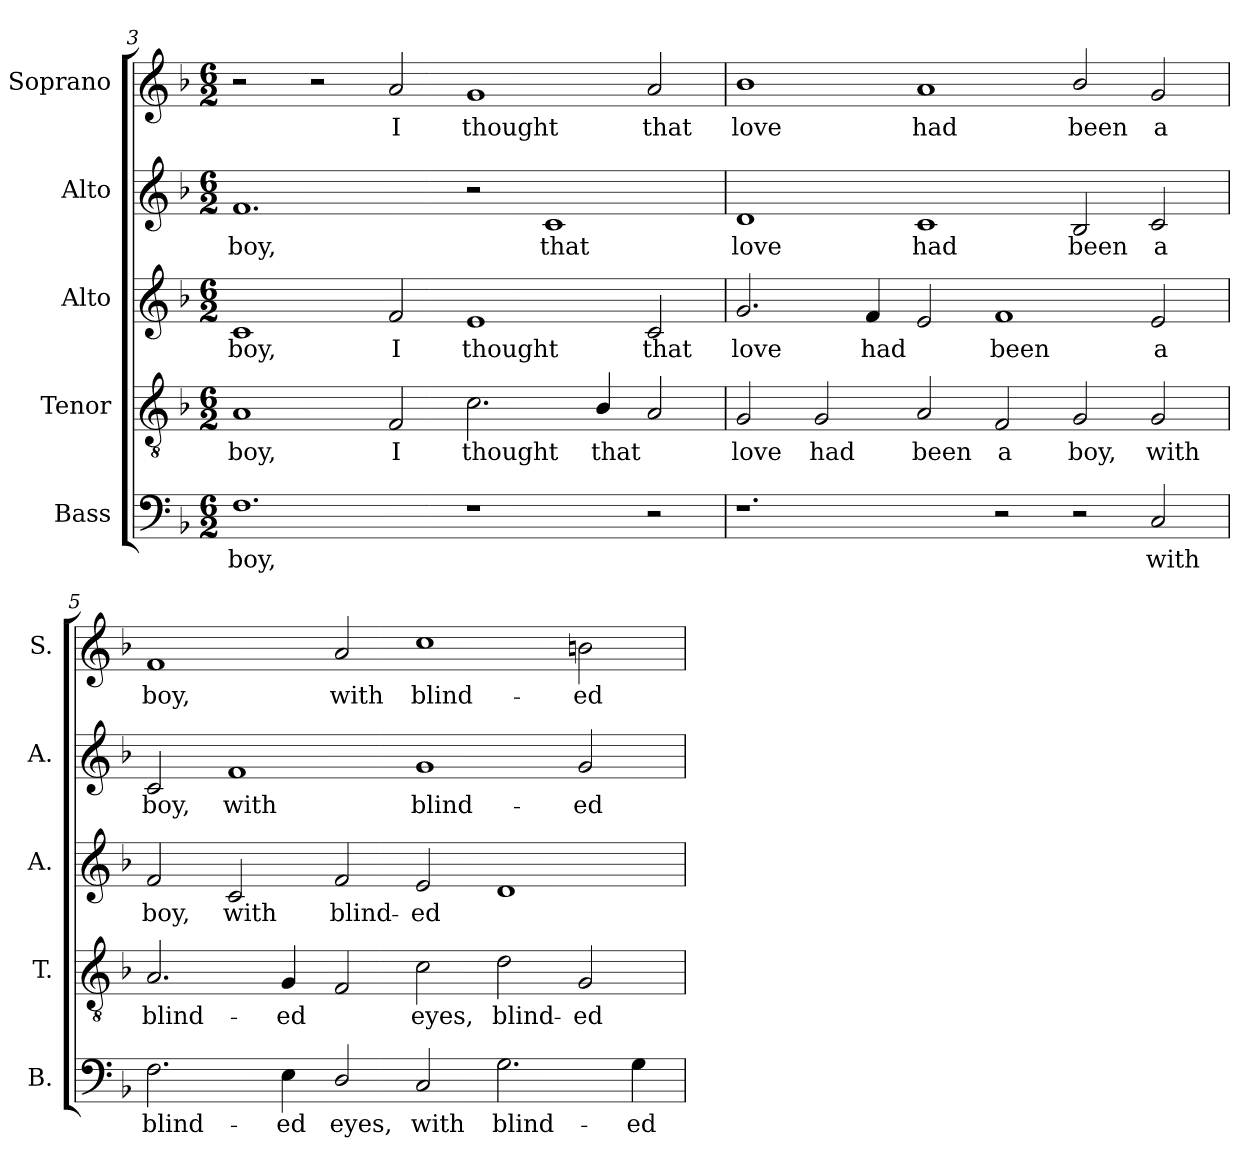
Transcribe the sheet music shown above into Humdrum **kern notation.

**kern	**text	**kern	**text	**kern	**text	**kern	**text	**kern	**text
*part5	*part5	*part4	*part4	*part3	*part3	*part2	*part2	*part1	*part1
*staff5	*staff5	*staff4	*staff4	*staff3	*staff3	*staff2	*staff2	*staff1	*staff1
*I"Bass	*	*I"Tenor	*	*I"Alto	*	*I"Alto	*	*I"Soprano	*
*I'B.	*	*I'T.	*	*I'A.	*	*I'A.	*	*I'S.	*
*clefF4	*	*clefGv2	*	*clefG2	*	*clefG2	*	*clefG2	*
*	*	*ITrd7c12	*	*	*	*	*	*	*
*k[b-]	*	*k[b-]	*	*k[b-]	*	*k[b-]	*	*k[b-]	*
*F:	*	*F:	*	*F:	*	*F:	*	*F:	*
*M6/2	*	*M6/2	*	*M6/2	*	*M6/2	*	*M6/2	*
=3	=3	=3	=3	=3	=3	=3	=3	=3	=3
!	!LO:LY:b:color=#000000	!	!	!	!	!	!	!	!
!	!	!	!LO:LY:b:color=#000000	!	!	!	!	!	!
!	!	!	!	!	!LO:LY:b:color=#000000	!	!	!	!
!	!	!	!	!	!	!	!LO:LY:b:color=#000000	!	!
1.Fi	boy,	1AAi	boy,	1ci	boy,	1.fi	boy,	2r	.
.	.	.	.	.	.	.	.	2r	.
!	!	!	!LO:LY:b:color=#000000	!	!	!	!	!	!
!	!	!	!	!	!LO:LY:b:color=#000000	!	!	!	!
!	!	!	!	!	!	!	!	!	!LO:LY:b:color=#000000
.	.	2FFi/	I	2fi/	I	.	.	2ai/	I
!	!	!	!LO:LY:b:color=#000000	!	!	!	!	!	!
!	!	!	!	!	!LO:LY:b:color=#000000	!	!	!	!
!	!	!	!	!	!	!	!	!	!LO:LY:b:color=#000000
1r	.	2.Ci\	thought	1ei	thought	2r	.	1gi	thought
!	!	!	!	!	!	!	!LO:LY:b:color=#000000	!	!
.	.	.	.	.	.	1ci	that	.	.
!	!	!	!LO:LY:b:color=#000000	!	!	!	!	!	!
.	.	4BB-i/	that	.	.	.	.	.	.
!	!	!	!	!	!LO:LY:b:color=#000000	!	!	!	!
!	!	!	!	!	!	!	!	!	!LO:LY:b:color=#000000
2r	.	2AAi/	.	2ci/	that	.	.	2ai/	that
!!LO:LB:g=z
=4	=4	=4	=4	=4	=4	=4	=4	=4	=4
!	!	!	!LO:LY:b:color=#000000	!	!	!	!	!	!
!	!	!	!	!	!LO:LY:b:color=#000000	!	!	!	!
!	!	!	!	!	!	!	!LO:LY:b:color=#000000	!	!
!	!	!	!	!	!	!	!	!	!LO:LY:b:color=#000000
1.r	.	2GGi/	love	2.gi/	love	1di	love	1b-i	love
!	!	!	!LO:LY:b:color=#000000	!	!	!	!	!	!
.	.	2GGi/	had	.	.	.	.	.	.
!	!	!	!	!	!LO:LY:b:color=#000000	!	!	!	!
.	.	.	.	4fi/	had	.	.	.	.
!	!	!	!LO:LY:b:color=#000000	!	!	!	!	!	!
!	!	!	!	!	!	!	!LO:LY:b:color=#000000	!	!
!	!	!	!	!	!	!	!	!	!LO:LY:b:color=#000000
.	.	2AAi/	been	2ei/	.	1ci	had	1ai	had
!	!	!	!LO:LY:b:color=#000000	!	!	!	!	!	!
!	!	!	!	!	!LO:LY:b:color=#000000	!	!	!	!
2r	.	2FFi/	a	1fi	been	.	.	.	.
!	!	!	!LO:LY:b:color=#000000	!	!	!	!	!	!
!	!	!	!	!	!	!	!LO:LY:b:color=#000000	!	!
!	!	!	!	!	!	!	!	!	!LO:LY:b:color=#000000
2r	.	2GGi/	boy,	.	.	2B-i/	been	2b-i/	been
!	!LO:LY:b:color=#000000	!	!	!	!	!	!	!	!
!	!	!	!LO:LY:b:color=#000000	!	!	!	!	!	!
!	!	!	!	!	!LO:LY:b:color=#000000	!	!	!	!
!	!	!	!	!	!	!	!LO:LY:b:color=#000000	!	!
!	!	!	!	!	!	!	!	!	!LO:LY:b:color=#000000
2Ci/	with	2GGi/	with	2ei/	a	2ci/	a	2gi/	a
=5	=5	=5	=5	=5	=5	=5	=5	=5	=5
!	!LO:LY:b:color=#000000	!	!	!	!	!	!	!	!
!	!	!	!LO:LY:b:color=#000000	!	!	!	!	!	!
!	!	!	!	!	!LO:LY:b:color=#000000	!	!	!	!
!	!	!	!	!	!	!	!LO:LY:b:color=#000000	!	!
!	!	!	!	!	!	!	!	!	!LO:LY:b:color=#000000
2.Fi\	blind-	2.AAi/	blind-	2fi/	boy,	2ci/	boy,	1fi	boy,
!	!	!	!	!	!LO:LY:b:color=#000000	!	!	!	!
!	!	!	!	!	!	!	!LO:LY:b:color=#000000	!	!
.	.	.	.	2ci/	with	1fi	with	.	.
!	!LO:LY:b:color=#000000	!	!	!	!	!	!	!	!
!	!	!	!LO:LY:b:color=#000000	!	!	!	!	!	!
4Ei\	-ed	4GGi/	-ed	.	.	.	.	.	.
!	!LO:LY:b:color=#000000	!	!	!	!	!	!	!	!
!	!	!	!	!	!LO:LY:b:color=#000000	!	!	!	!
!	!	!	!	!	!	!	!	!	!LO:LY:b:color=#000000
2Di/	eyes,	2FFi/	.	2fi/	blind-	.	.	2ai/	with
!	!LO:LY:b:color=#000000	!	!	!	!	!	!	!	!
!	!	!	!LO:LY:b:color=#000000	!	!	!	!	!	!
!	!	!	!	!	!LO:LY:b:color=#000000	!	!	!	!
!	!	!	!	!	!	!	!LO:LY:b:color=#000000	!	!
!	!	!	!	!	!	!	!	!	!LO:LY:b:color=#000000
2Ci/	with	2Ci\	eyes,	2ei/	-ed	1gi	blind-	1cci	blind-
!	!LO:LY:b:color=#000000	!	!	!	!	!	!	!	!
!	!	!	!LO:LY:b:color=#000000	!	!	!	!	!	!
2.Gi\	blind-	2Di\	blind-	1di	.	.	.	.	.
!	!	!	!LO:LY:b:color=#000000	!	!	!	!	!	!
!	!	!	!	!	!	!	!LO:LY:b:color=#000000	!	!
!	!	!	!	!	!	!	!	!	!LO:LY:b:color=#000000
.	.	2GGi/	-ed	.	.	2gi/	-ed	2bni\	-ed
!	!LO:LY:b:color=#000000	!	!	!	!	!	!	!	!
4Gi\	-ed	.	.	.	.	.	.	.	.
=	=	=	=	=	=	=	=	=	=
*-	*-	*-	*-	*-	*-	*-	*-	*-	*-
